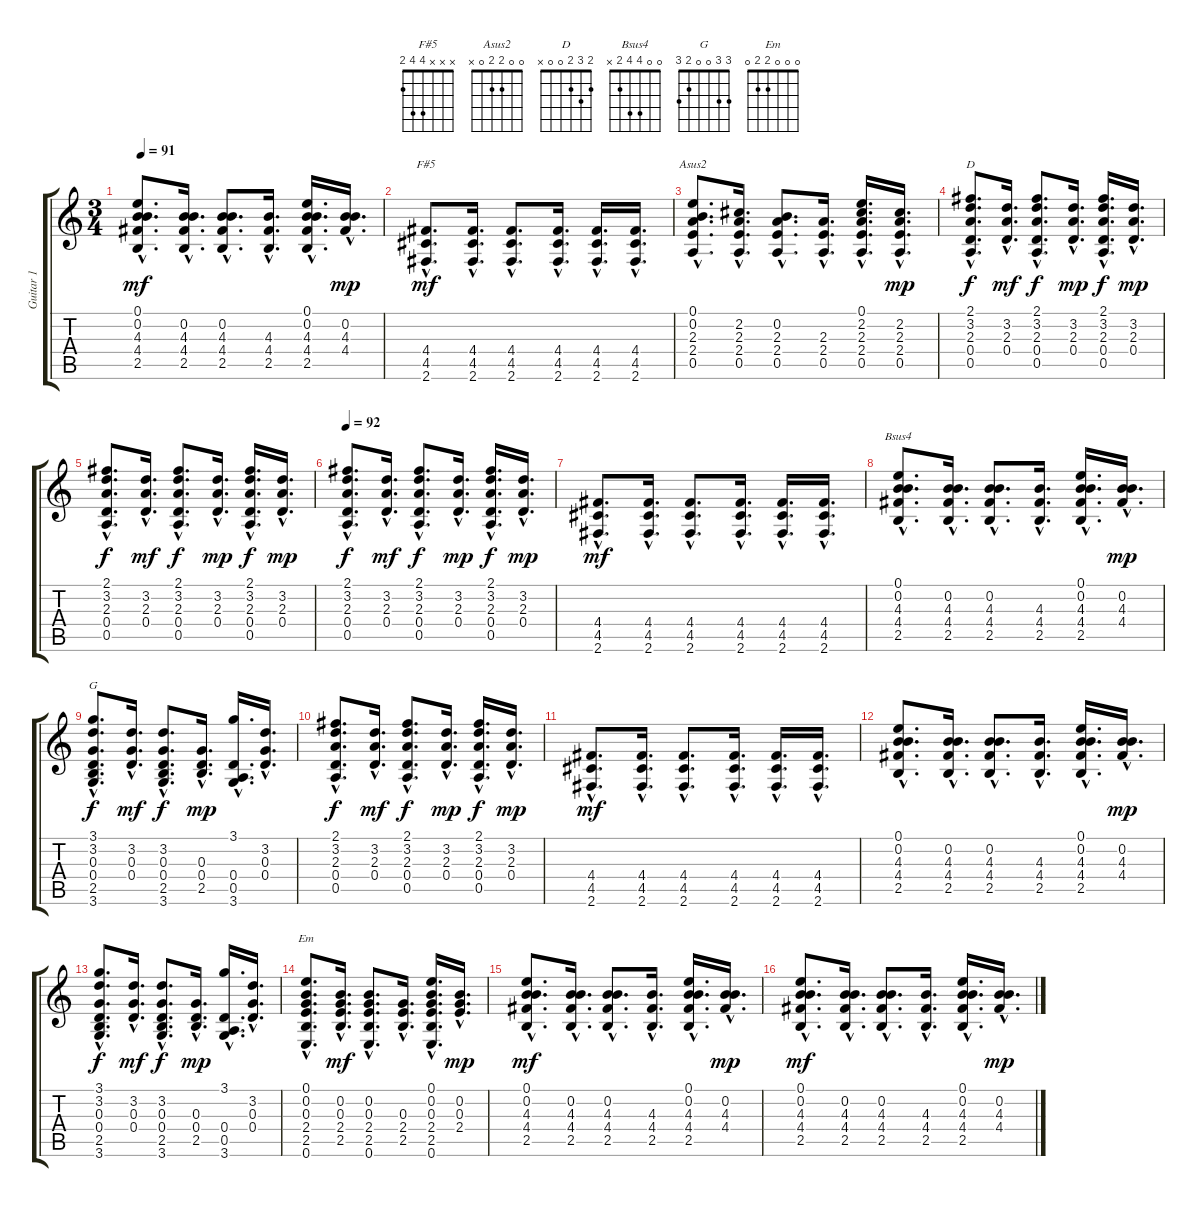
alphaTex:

\track ("Guitar 1" "Guitar 1") {instrument acousticguitarsteel}
\staff {score tabs}
\tuning (E4 B3 G3 D3 A2 E2) {hide}
\chord ("F#5" x x x 4 4 2)
\chord ("Asus2" 0 0 2 2 0 x)
\chord ("D" 2 3 2 0 0 x)
\chord ("Bsus4" 0 0 4 4 2 x)
\chord ("G" 3 3 0 0 2 3)
\chord ("Em" 0 0 0 2 2 0)
\ts (3 4)
\tempo 91
\clef g2
\ks c
(0.1{hac} 0.2{hac} 4.3{hac} 4.4{hac} 2.5{hac}).8{d dy mf} (0.2{hac} 4.3{hac} 4.4{hac} 2.5{hac}).16{d} (0.2{hac} 4.3{hac} 4.4{hac} 2.5{hac}).8{d} (4.3{hac} 4.4{hac} 2.5{hac}).16{d} (0.1{hac} 0.2{hac} 4.3{hac} 4.4{hac} 2.5{hac}).16{d} (0.2{hac} 4.3{hac} 4.4{hac}).16{d dy mp} |
(4.4{hac} 4.5{hac} 2.6{hac}).8{d ch "F#5" dy mf} (4.4{hac} 4.5{hac} 2.6{hac}).16{d} (4.4{hac} 4.5{hac} 2.6{hac}).8{d} (4.4{hac} 4.5{hac} 2.6{hac}).16{d} (4.4{hac} 4.5{hac} 2.6{hac}).16{d} (4.4{hac} 4.5{hac} 2.6{hac}).16{d} |
(0.1{hac} 0.2{hac} 2.3{hac} 2.4{hac} 0.5{hac}).8{d ch "Asus2"} (2.2{hac} 2.3{hac} 2.4{hac} 0.5{hac}).16{d} (0.2{hac} 2.3{hac} 2.4{hac} 0.5{hac}).8{d} (2.3{hac} 2.4{hac} 0.5{hac}).16{d} (0.1{hac} 2.2{hac} 2.3{hac} 2.4{hac} 0.5{hac}).16{d} (2.2{hac} 2.3{hac} 2.4{hac} 0.5{hac}).16{d dy mp} |
(2.1{hac} 3.2{hac} 2.3{hac} 0.4{hac} 0.5{hac}).8{d ch "D" dy f} (3.2{hac} 2.3{hac} 0.4{hac}).16{d dy mf} (2.1{hac} 3.2{hac} 2.3{hac} 0.4{hac} 0.5{hac}).8{d dy f} (3.2{hac} 2.3{hac} 0.4{hac}).16{d dy mp} (2.1{hac} 3.2{hac} 2.3{hac} 0.4{hac} 0.5{hac}).16{d dy f} (3.2{hac} 2.3{hac} 0.4{hac}).16{d dy mp} |
(2.1{hac} 3.2{hac} 2.3{hac} 0.4{hac} 0.5{hac}).8{d dy f} (3.2{hac} 2.3{hac} 0.4{hac}).16{d dy mf} (2.1{hac} 3.2{hac} 2.3{hac} 0.4{hac} 0.5{hac}).8{d dy f} (3.2{hac} 2.3{hac} 0.4{hac}).16{d dy mp} (2.1{hac} 3.2{hac} 2.3{hac} 0.4{hac} 0.5{hac}).16{d dy f} (3.2{hac} 2.3{hac} 0.4{hac}).16{d dy mp} |
\tempo 92
(2.1{hac} 3.2{hac} 2.3{hac} 0.4{hac} 0.5{hac}).8{d dy f volume 8} (3.2{hac} 2.3{hac} 0.4{hac}).16{d dy mf} (2.1{hac} 3.2{hac} 2.3{hac} 0.4{hac} 0.5{hac}).8{d dy f} (3.2{hac} 2.3{hac} 0.4{hac}).16{d dy mp} (2.1{hac} 3.2{hac} 2.3{hac} 0.4{hac} 0.5{hac}).16{d dy f} (3.2{hac} 2.3{hac} 0.4{hac}).16{d dy mp} |
(4.4{hac} 4.5{hac} 2.6{hac}).8{d dy mf} (4.4{hac} 4.5{hac} 2.6{hac}).16{d} (4.4{hac} 4.5{hac} 2.6{hac}).8{d} (4.4{hac} 4.5{hac} 2.6{hac}).16{d} (4.4{hac} 4.5{hac} 2.6{hac}).16{d} (4.4{hac} 4.5{hac} 2.6{hac}).16{d} |
(0.1{hac} 0.2{hac} 4.3{hac} 4.4{hac} 2.5{hac}).8{d ch "Bsus4"} (0.2{hac} 4.3{hac} 4.4{hac} 2.5{hac}).16{d} (0.2{hac} 4.3{hac} 4.4{hac} 2.5{hac}).8{d} (4.3{hac} 4.4{hac} 2.5{hac}).16{d} (0.1{hac} 0.2{hac} 4.3{hac} 4.4{hac} 2.5{hac}).16{d} (0.2{hac} 4.3{hac} 4.4{hac}).16{d dy mp} |
(3.1{hac} 3.2{hac} 0.3{hac} 0.4{hac} 2.5{hac} 3.6{hac}).8{d ch "G" dy f} (3.2{hac} 0.3{hac} 0.4{hac}).16{d dy mf} (3.2{hac} 0.3{hac} 0.4{hac} 2.5{hac} 3.6{hac}).8{d dy f} (0.3{hac} 0.4{hac} 2.5{hac}).16{d dy mp} (3.1{hac} 0.4{hac} 0.5{hac} 3.6{hac}).16{d} (3.2{hac} 0.3{hac} 0.4{hac}).16{d} |
(2.1{hac} 3.2{hac} 2.3{hac} 0.4{hac} 0.5{hac}).8{d dy f} (3.2{hac} 2.3{hac} 0.4{hac}).16{d dy mf} (2.1{hac} 3.2{hac} 2.3{hac} 0.4{hac} 0.5{hac}).8{d dy f} (3.2{hac} 2.3{hac} 0.4{hac}).16{d dy mp} (2.1{hac} 3.2{hac} 2.3{hac} 0.4{hac} 0.5{hac}).16{d dy f} (3.2{hac} 2.3{hac} 0.4{hac}).16{d dy mp} |
(4.4{hac} 4.5{hac} 2.6{hac}).8{d dy mf} (4.4{hac} 4.5{hac} 2.6{hac}).16{d} (4.4{hac} 4.5{hac} 2.6{hac}).8{d} (4.4{hac} 4.5{hac} 2.6{hac}).16{d} (4.4{hac} 4.5{hac} 2.6{hac}).16{d} (4.4{hac} 4.5{hac} 2.6{hac}).16{d} |
(0.1{hac} 0.2{hac} 4.3{hac} 4.4{hac} 2.5{hac}).8{d} (0.2{hac} 4.3{hac} 4.4{hac} 2.5{hac}).16{d} (0.2{hac} 4.3{hac} 4.4{hac} 2.5{hac}).8{d} (4.3{hac} 4.4{hac} 2.5{hac}).16{d} (0.1{hac} 0.2{hac} 4.3{hac} 4.4{hac} 2.5{hac}).16{d} (0.2{hac} 4.3{hac} 4.4{hac}).16{d dy mp} |
(3.1{hac} 3.2{hac} 0.3{hac} 0.4{hac} 2.5{hac} 3.6{hac}).8{d dy f} (3.2{hac} 0.3{hac} 0.4{hac}).16{d dy mf} (3.2{hac} 0.3{hac} 0.4{hac} 2.5{hac} 3.6{hac}).8{d dy f} (0.3{hac} 0.4{hac} 2.5{hac}).16{d dy mp} (3.1{hac} 0.4{hac} 0.5{hac} 3.6{hac}).16{d} (3.2{hac} 0.3{hac} 0.4{hac}).16{d} |
(0.1{hac} 0.2{hac} 0.3{hac} 2.4{hac} 2.5{hac} 0.6{hac}).8{d ch "Em"} (0.2{hac} 0.3{hac} 2.4{hac} 2.5{hac}).16{d dy mf} (0.2{hac} 0.3{hac} 2.4{hac} 2.5{hac} 0.6{hac}).8{d} (0.3{hac} 2.4{hac} 2.5{hac}).16{d} (0.1{hac} 0.2{hac} 0.3{hac} 2.4{hac} 2.5{hac} 0.6{hac}).16{d} (0.2{hac} 0.3{hac} 2.4{hac}).16{d dy mp} |
(0.1{hac} 0.2{hac} 4.3{hac} 4.4{hac} 2.5{hac}).8{d dy mf} (0.2{hac} 4.3{hac} 4.4{hac} 2.5{hac}).16{d} (0.2{hac} 4.3{hac} 4.4{hac} 2.5{hac}).8{d} (4.3{hac} 4.4{hac} 2.5{hac}).16{d} (0.1{hac} 0.2{hac} 4.3{hac} 4.4{hac} 2.5{hac}).16{d} (0.2{hac} 4.3{hac} 4.4{hac}).16{d dy mp} |
(0.1{hac} 0.2{hac} 4.3{hac} 4.4{hac} 2.5{hac}).8{d dy mf} (0.2{hac} 4.3{hac} 4.4{hac} 2.5{hac}).16{d} (0.2{hac} 4.3{hac} 4.4{hac} 2.5{hac}).8{d} (4.3{hac} 4.4{hac} 2.5{hac}).16{d} (0.1{hac} 0.2{hac} 4.3{hac} 4.4{hac} 2.5{hac}).16{d} (0.2{hac} 4.3{hac} 4.4{hac}).16{d dy mp}
